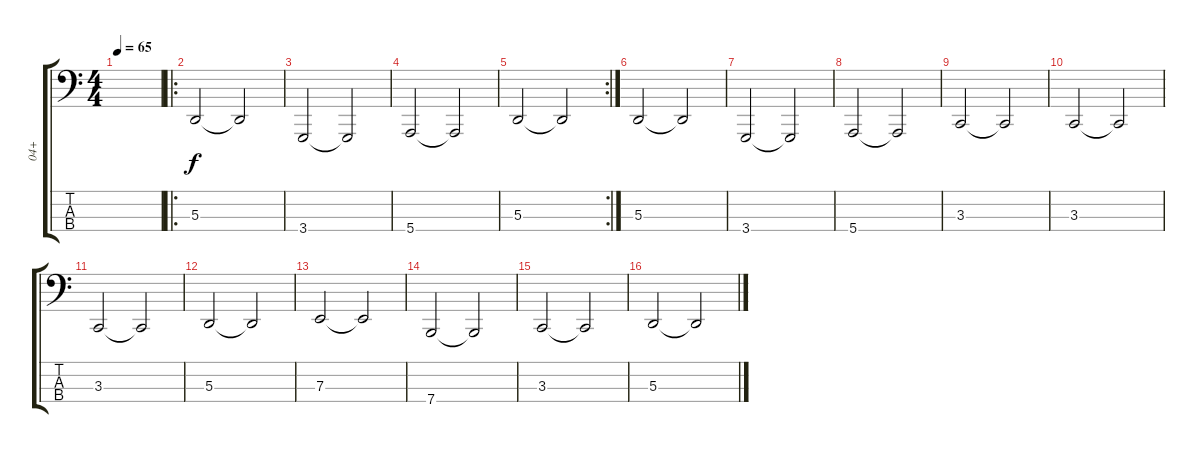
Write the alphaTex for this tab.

\track ("04+" "04+") {instrument electricpiano2}
\staff {score tabs}
\tuning (G2 D2 A1 E1) {hide}
\ts (4 4)
\tempo 65
\clef f4
\ks c
|
\ro
5.3.2 5.3{t}.2 |
3.4.2 3.4{t}.2 |
5.4.2 5.4{t}.2 |
\rc 2
5.3.2 5.3{t}.2 |
5.3.2 5.3{t}.2 |
3.4.2 3.4{t}.2 |
5.4.2 5.4{t}.2 |
3.3.2 3.3{t}.2 |
3.3.2 3.3{t}.2 |
3.3.2 3.3{t}.2 |
5.3.2 5.3{t}.2 |
7.3.2 7.3{t}.2 |
7.4.2 7.4{t}.2 |
3.3.2 3.3{t}.2 |
5.3.2 5.3{t}.2
